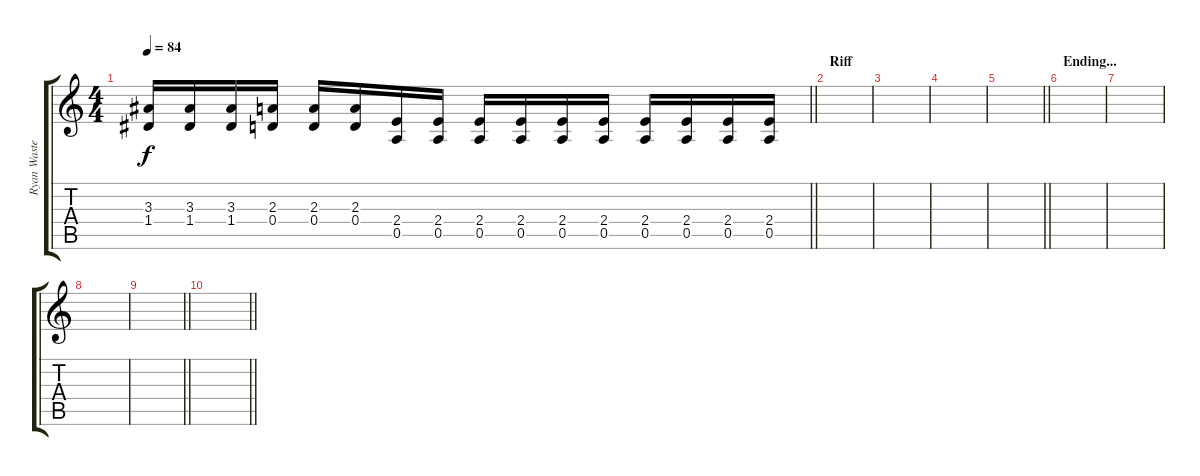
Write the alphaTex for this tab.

\track ("Ryan Waste" "Ryan Waste") {instrument distortionguitar}
\staff {score tabs}
\tuning (E4 B3 G3 D3 A2 E2) {hide}
\ts (4 4)
\tempo 84
\clef g2
\barLineRight lightlight
\ks c
(3.3 1.4).16{dy f} (3.3 1.4).16 (3.3 1.4).16 (2.3 0.4).16 (2.3 0.4).16 (2.3 0.4).16 (2.4 0.5).16 (2.4 0.5).16 (2.4 0.5).16 (2.4 0.5).16 (2.4 0.5).16 (2.4 0.5).16 (2.4 0.5).16 (2.4 0.5).16 (2.4 0.5).16 (2.4 0.5).16 |
\section ("" "Riff")
|
|
|
\barLineRight lightlight
|
\section ("" "Ending...")
|
|
|
\barLineRight lightlight
|
\barLineRight lightlight
